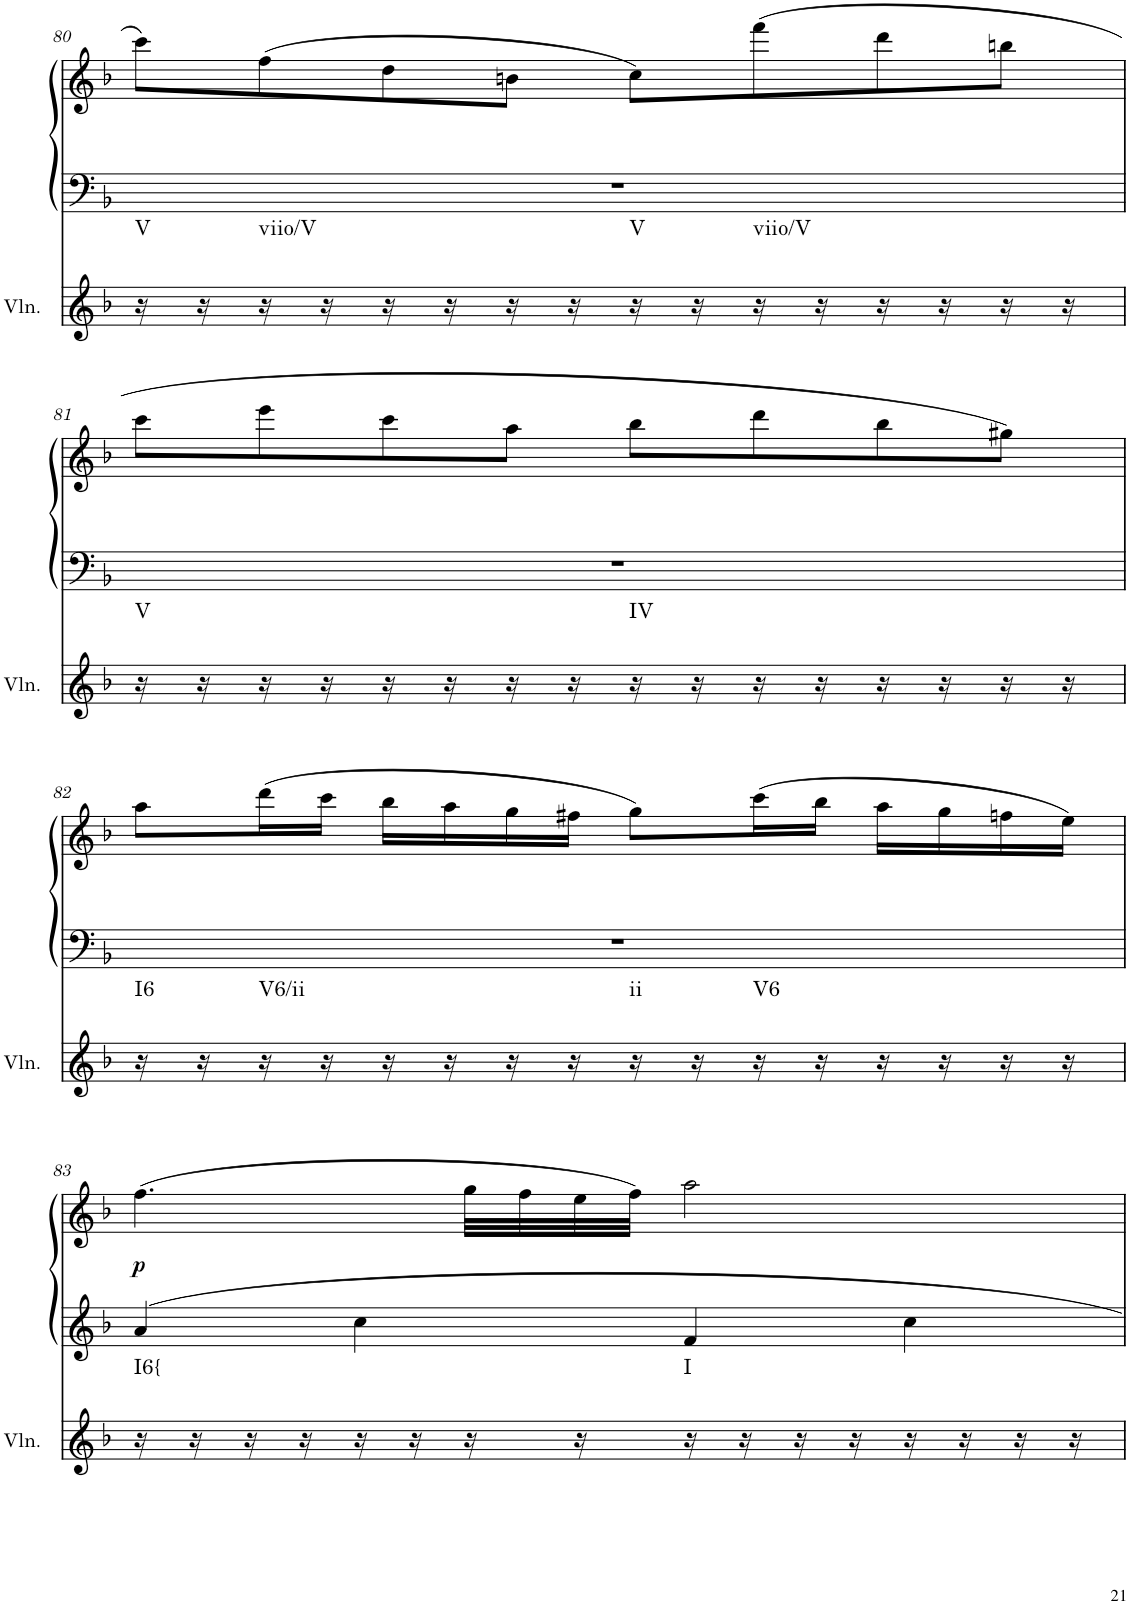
**kern	**harte	**kern	**kern	**dynam
*part2	*part2	*part1	*part1	*part1
*staff3	*	*staff2	*staff1	*staff1/2
*I"Violin	*	*I"unbenannt2	*	*
*I'Vln.	*	*	*	*
!!LO:PB:g=z
*clefG2	*	*clefG2	*clefG2	*
*k[b-]	*	*k[b-]	*k[b-]	*
*M2/2	*	*M2/2	*M2/2	*
=80	=80	=80	=80	=80
!	!LO:H:kt=V	!	!	!
16r	N	1r	8ccc\L	.
16r	.	.	.	.
!	!LO:H:kt=viio/V	!	!	!
16r	N	.	(8ff\	.
16r	.	.	.	.
16r	.	.	8dd\	.
16r	.	.	.	.
16r	.	.	8bn\J	.
16r	.	.	.	.
!	!LO:H:kt=V	!	!	!
16r	N	.	8cc\L)	.
16r	.	.	.	.
!	!LO:H:kt=viio/V	!	!	!
16r	N	.	(8fff\	.
16r	.	.	.	.
16r	.	.	8ddd\	.
16r	.	.	.	.
16r	.	.	8bbn\J	.
16r	.	.	.	.
!!LO:LB:g=z
=81	=81	=81	=81	=81
!	!LO:H:kt=V	!	!	!
16r	N	1r	8ccc\L	.
16r	.	.	.	.
16r	.	.	8eee\	.
16r	.	.	.	.
16r	.	.	8ccc\	.
16r	.	.	.	.
16r	.	.	8aa\J	.
16r	.	.	.	.
!	!LO:H:kt=IV	!	!	!
16r	N	.	8bb-\L	.
16r	.	.	.	.
16r	.	.	8ddd\	.
16r	.	.	.	.
16r	.	.	8bb-\	.
16r	.	.	.	.
16r	.	.	8gg#X\J)	.
16r	.	.	.	.
!!LO:LB:g=z
=82	=82	=82	=82	=82
!	!LO:H:kt=I6	!	!	!
16r	N	1r	8aa\L	.
16r	.	.	.	.
!	!LO:H:kt=V6/ii	!	!	!
16r	N	.	(16ddd\L	.
16r	.	.	16ccc\JJ	.
16r	.	.	16bb-\LL	.
16r	.	.	16aa\	.
16r	.	.	16gg\	.
16r	.	.	16ff#X\JJ	.
!	!LO:H:kt=ii	!	!	!
16r	N	.	8gg\L)	.
16r	.	.	.	.
!	!LO:H:kt=V6	!	!	!
16r	N	.	(16ccc\L	.
16r	.	.	16bb-\JJ	.
16r	.	.	16aa\LL	.
16r	.	.	16gg\	.
16r	.	.	16ffn\	.
16r	.	.	16ee\JJ)	.
!!LO:LB:g=z
=83	=83	=83	=83	=83
!	!LO:H:kt=I6{	!	!	!LO:DY:b
16r	N	4a/	(4.ff\	p
16r	.	.	.	.
16r	.	.	.	.
16r	.	.	.	.
16r	.	4cc\	.	.
16r	.	.	.	.
16r	.	.	32gg\LLL	.
.	.	.	32ff\	.
16r	.	.	32ee\	.
.	.	.	32ff\JJJ)	.
!	!LO:H:kt=I	!	!	!
16r	N	4f/	2aa\	.
16r	.	.	.	.
16r	.	.	.	.
16r	.	.	.	.
16r	.	4cc\	.	.
16r	.	.	.	.
16r	.	.	.	.
16r	.	.	.	.
=	=	=	=	=
*-	*-	*-	*-	*-
